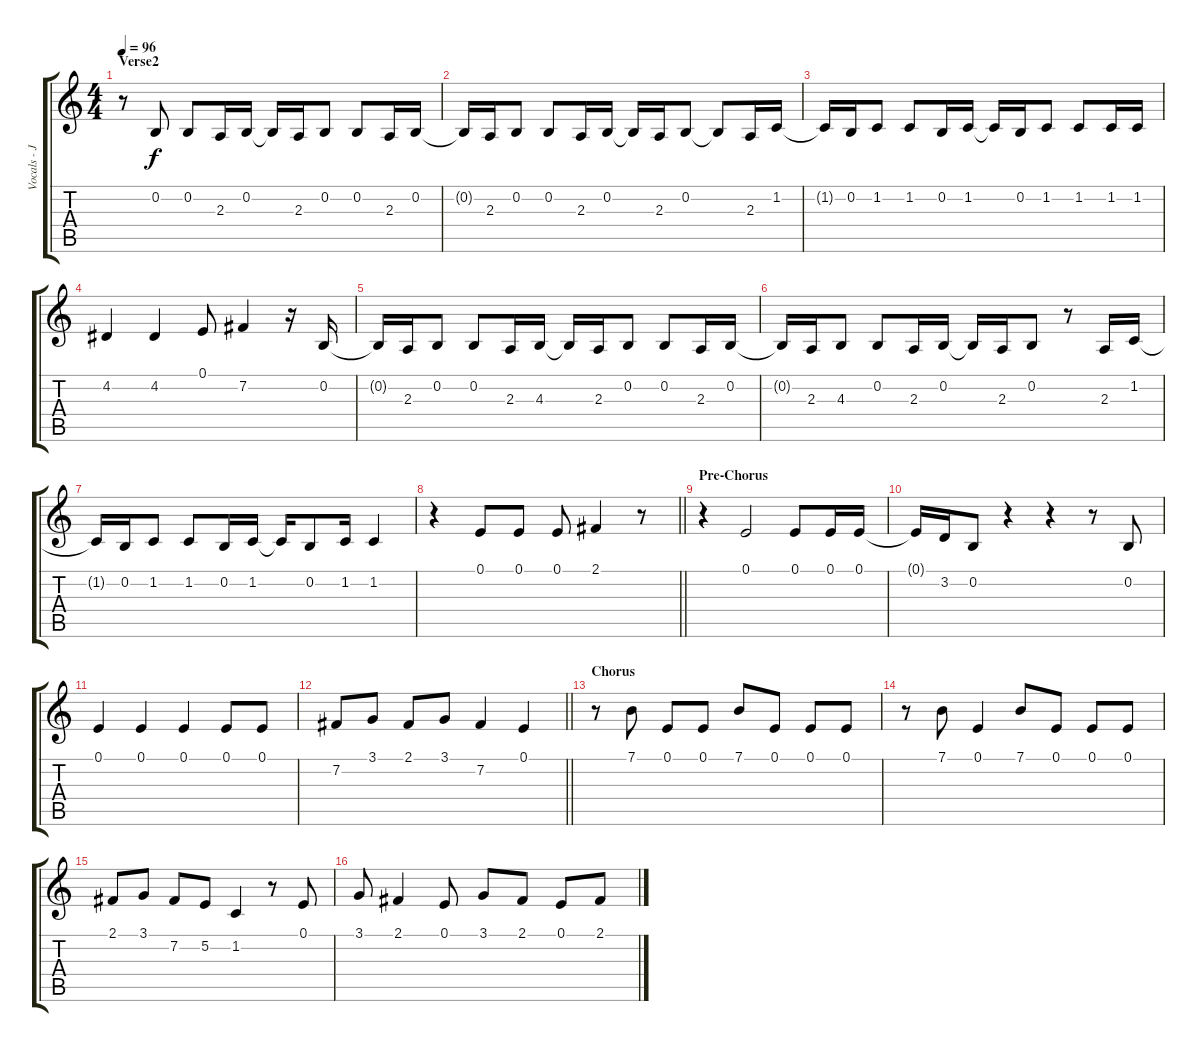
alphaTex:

\track ("Vocals - Jem" "Vocals - J") {instrument altosax}
\staff {score tabs}
\tuning (E4 B3 G3 D3 A2 E2) {hide}
\ts (4 4)
\section ("" "Verse2")
\tempo 96
\clef g2
\ks c
r.8{dy f} 0.2.8 0.2.8 2.3.16 0.2.16 0.2{t}.16 2.3.16 0.2.8 0.2.8 2.3.16 0.2.16 |
0.2{t}.16 2.3.16 0.2.8 0.2.8 2.3.16 0.2.16 0.2{t}.16 2.3.16 0.2.8 0.2{t}.8 2.3.16 1.2.16 |
1.2{t}.16 0.2.16 1.2.8 1.2.8 0.2.16 1.2.16 1.2{t}.16 0.2.16 1.2.8 1.2.8 1.2.16 1.2.16 |
4.2.4 4.2.4 0.1.8 7.2.4 r.16 0.2.16 |
0.2{t}.16 2.3.16 0.2.8 0.2.8 2.3.16 4.3.16 4.3{t}.16 2.3.16 0.2.8 0.2.8 2.3.16 0.2.16 |
0.2{t}.16 2.3.16 4.3.8 0.2.8 2.3.16 0.2.16 0.2{t}.16 2.3.16 0.2.8 r.8 2.3.16 1.2.16 |
1.2{t}.16 0.2.16 1.2.8 1.2.8 0.2.16 1.2.16 1.2{t}.16 0.2.8 1.2.16 1.2.4 |
\barLineRight lightlight
r.4 0.1.8 0.1.8 0.1.8 2.1.4 r.8 |
\section ("" "Pre-Chorus")
r.4 0.1.2 0.1.8 0.1.16 0.1.16 |
0.1{t}.16 3.2.16 0.2.8 r.4 r.4 r.8 0.2.8 |
0.1.4 0.1.4 0.1.4 0.1.8 0.1.8 |
\barLineRight lightlight
7.2.8 3.1.8 2.1.8 3.1.8 7.2.4 0.1.4 |
\section ("" "Chorus")
r.8 7.1.8 0.1.8 0.1.8 7.1.8 0.1.8 0.1.8 0.1.8 |
r.8 7.1.8 0.1.4 7.1.8 0.1.8 0.1.8 0.1.8 |
2.1.8 3.1.8 7.2.8 5.2.8 1.2.4 r.8 0.1.8 |
3.1.8 2.1.4 0.1.8 3.1.8 2.1.8 0.1.8 2.1.8
